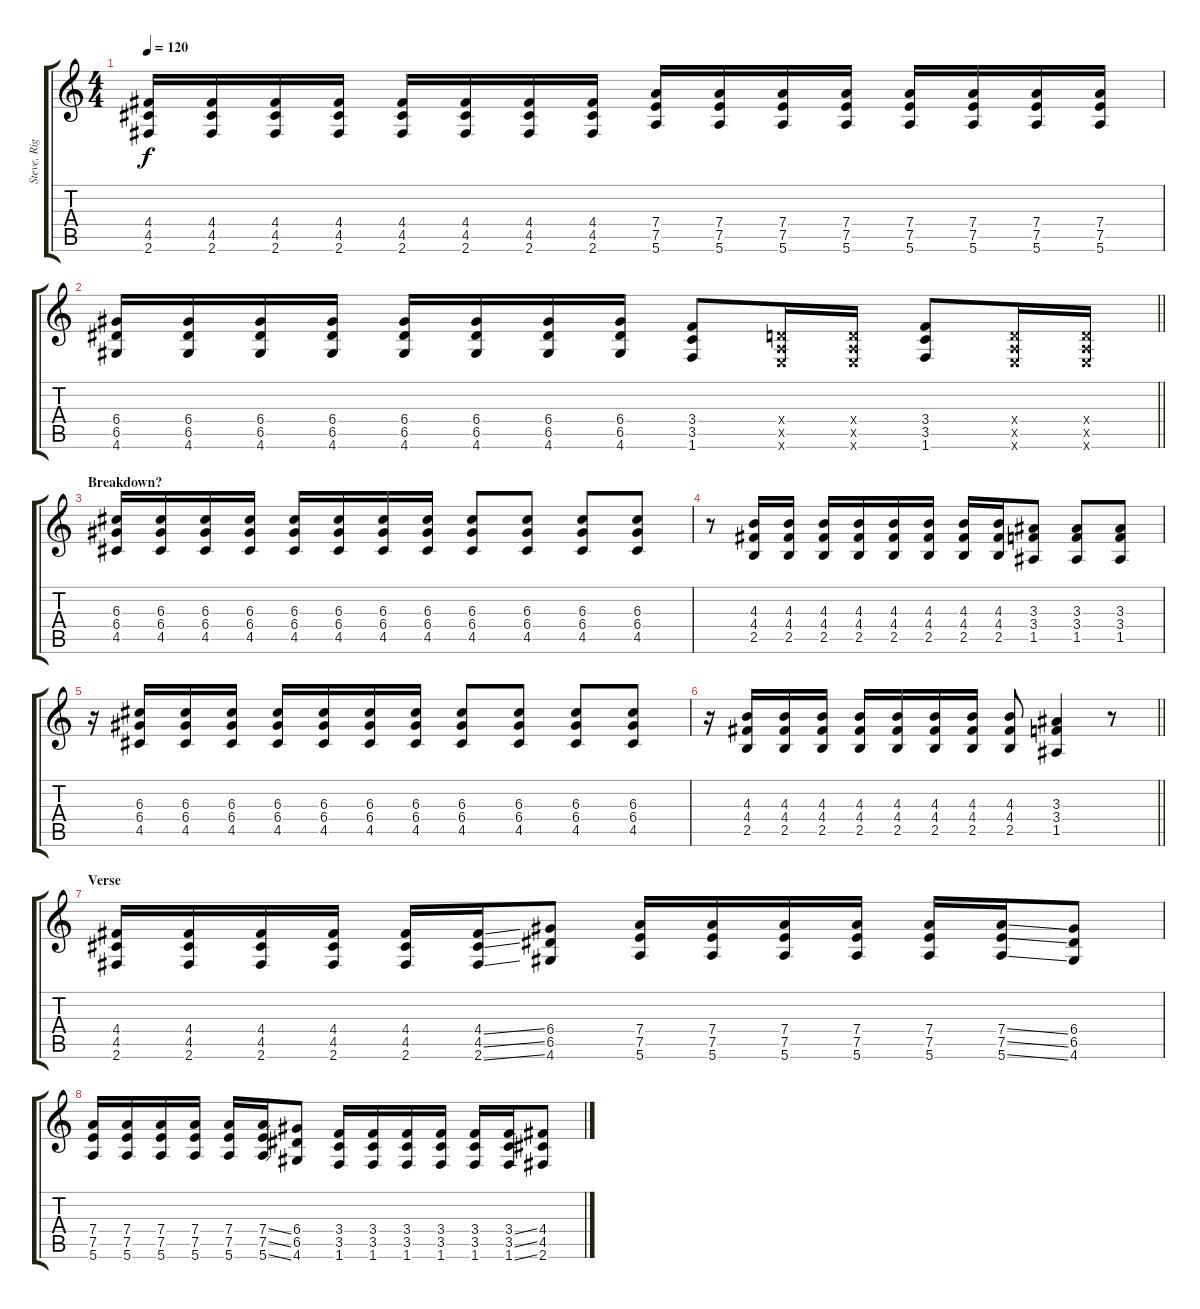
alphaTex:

\track ("Steve, Righ?" "Steve, Rig") {instrument overdrivenguitar}
\staff {score tabs}
\tuning (E4 B3 G3 D3 A2 E2) {hide}
\ts (4 4)
\tempo 120
\clef g2
\ks c
(4.4 4.5 2.6).16{dy f} (4.4 4.5 2.6).16 (4.4 4.5 2.6).16 (4.4 4.5 2.6).16 (4.4 4.5 2.6).16 (4.4 4.5 2.6).16 (4.4 4.5 2.6).16 (4.4 4.5 2.6).16 (7.4 7.5 5.6).16 (7.4 7.5 5.6).16 (7.4 7.5 5.6).16 (7.4 7.5 5.6).16 (7.4 7.5 5.6).16 (7.4 7.5 5.6).16 (7.4 7.5 5.6).16 (7.4 7.5 5.6).16 |
\barLineRight lightlight
(6.4 6.5 4.6).16 (6.4 6.5 4.6).16 (6.4 6.5 4.6).16 (6.4 6.5 4.6).16 (6.4 6.5 4.6).16 (6.4 6.5 4.6).16 (6.4 6.5 4.6).16 (6.4 6.5 4.6).16 (3.4 3.5 1.6).8 (0.4{x} 0.5{x} 0.6{x}).16 (0.4{x} 0.5{x} 0.6{x}).16 (3.4 3.5 1.6).8 (0.4{x} 0.5{x} 0.6{x}).16 (0.4{x} 0.5{x} 0.6{x}).16 |
\section ("" "Breakdown?")
(6.3 6.4 4.5).16 (6.3 6.4 4.5).16 (6.3 6.4 4.5).16 (6.3 6.4 4.5).16 (6.3 6.4 4.5).16 (6.3 6.4 4.5).16 (6.3 6.4 4.5).16 (6.3 6.4 4.5).16 (6.3 6.4 4.5).8 (6.3 6.4 4.5).8 (6.3 6.4 4.5).8 (6.3 6.4 4.5).8 |
r.8 (4.3 4.4 2.5).16 (4.3 4.4 2.5).16 (4.3 4.4 2.5).16 (4.3 4.4 2.5).16 (4.3 4.4 2.5).16 (4.3 4.4 2.5).16 (4.3 4.4 2.5).16 (4.3 4.4 2.5).16 (3.3 3.4 1.5).8 (3.3 3.4 1.5).8 (3.3 3.4 1.5).8 |
r.16 (6.3 6.4 4.5).16 (6.3 6.4 4.5).16 (6.3 6.4 4.5).16 (6.3 6.4 4.5).16 (6.3 6.4 4.5).16 (6.3 6.4 4.5).16 (6.3 6.4 4.5).16 (6.3 6.4 4.5).8 (6.3 6.4 4.5).8 (6.3 6.4 4.5).8 (6.3 6.4 4.5).8 |
\barLineRight lightlight
r.16 (4.3 4.4 2.5).16 (4.3 4.4 2.5).16 (4.3 4.4 2.5).16 (4.3 4.4 2.5).16 (4.3 4.4 2.5).16 (4.3 4.4 2.5).16 (4.3 4.4 2.5).16 (4.3 4.4 2.5).8 (3.3 3.4 1.5).4 r.8 |
\section ("" "Verse")
(4.4 4.5 2.6).16 (4.4 4.5 2.6).16 (4.4 4.5 2.6).16 (4.4 4.5 2.6).16 (4.4 4.5 2.6).16 (4.4{ss} 4.5{ss} 2.6{ss}).16 (6.4 6.5 4.6).8 (7.4 7.5 5.6).16 (7.4 7.5 5.6).16 (7.4 7.5 5.6).16 (7.4 7.5 5.6).16 (7.4 7.5 5.6).16 (7.4{ss} 7.5{ss} 5.6{ss}).16 (6.4 6.5 4.6).8 |
(7.4 7.5 5.6).16 (7.4 7.5 5.6).16 (7.4 7.5 5.6).16 (7.4 7.5 5.6).16 (7.4 7.5 5.6).16 (7.4{ss} 7.5{ss} 5.6{ss}).16 (6.4 6.5 4.6).8 (3.4 3.5 1.6).16 (3.4 3.5 1.6).16 (3.4 3.5 1.6).16 (3.4 3.5 1.6).16 (3.4 3.5 1.6).16 (3.4{ss} 3.5{ss} 1.6{ss}).16 (4.4 4.5 2.6).8
